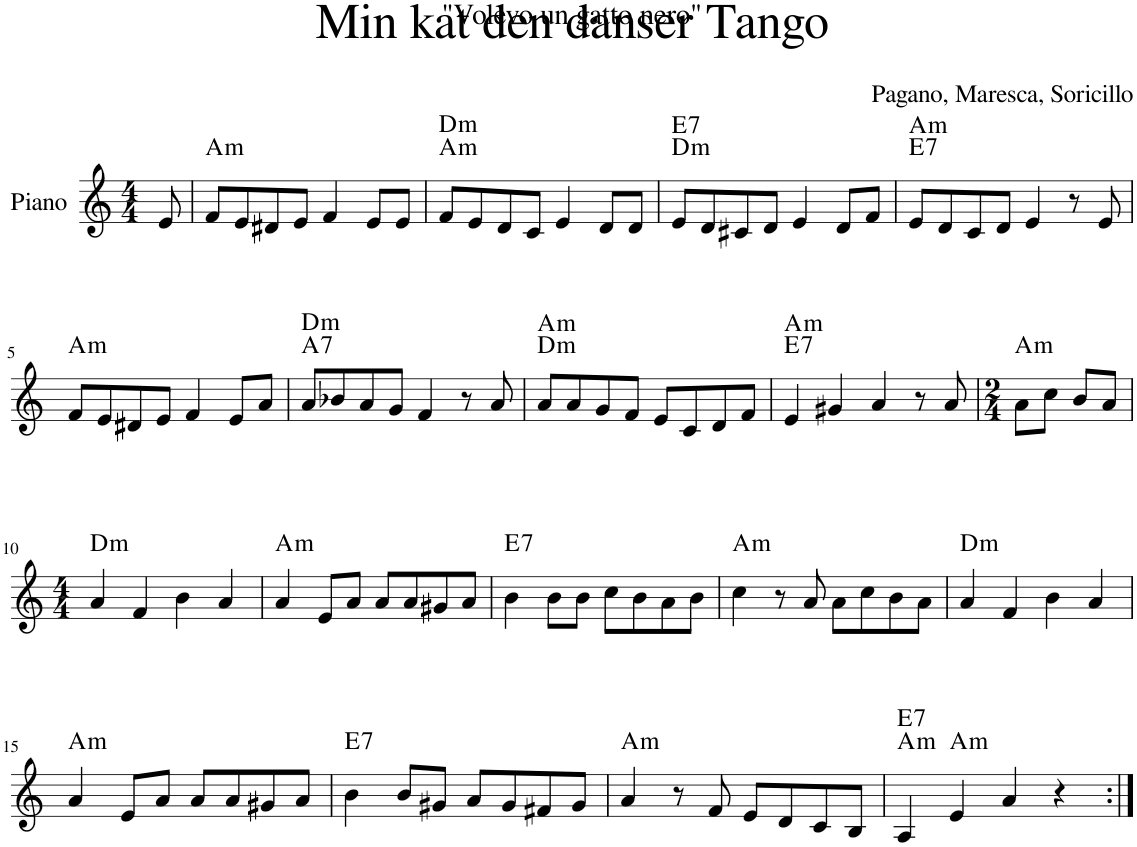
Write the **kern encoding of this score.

**kern	**harte
*part1	*part1
*staff1	*
*I"Piano	*
*I'Pno	*
*clefG2	*
*k[]	*
*M4/4	*
=	=
8e/	.
=1	=1
!	!LO:H:kt=m
8f/L	A:min
8e/	.
8d#X/	.
8e/J	.
4f/	.
8e/L	.
8e/J	.
=2	=2
!	!LO:H:n=1:kt=m
!	!LO:H:n=2:kt=m
8f/L	A:min D:min
8e/	.
8d/	.
8c/J	.
4e/	.
8d/L	.
8d/J	.
=3	=3
!	!LO:H:n=1:kt=m
!	!LO:H:n=2:kt=7
8e/L	D:min E:7
8d/	.
8c#X/	.
8d/J	.
4e/	.
8d/L	.
8f/J	.
=4	=4
!	!LO:H:n=1:kt=7
!	!LO:H:n=2:kt=m
8e/L	E:7 A:min
8d/	.
8c/	.
8d/J	.
4e/	.
8r	.
8e/	.
!!LO:LB:g=z
=5	=5
!	!LO:H:kt=m
8f/L	A:min
8e/	.
8d#X/	.
8e/J	.
4f/	.
8e/L	.
8a/J	.
=6	=6
!	!LO:H:n=1:kt=7
!	!LO:H:n=2:kt=m
8a/L	A:7 D:min
8b-X/	.
8a/	.
8g/J	.
4f/	.
8r	.
8a/	.
=7	=7
!	!LO:H:n=1:kt=m
!	!LO:H:n=2:kt=m
8a/L	D:min A:min
8a/	.
8g/	.
8f/J	.
8e/L	.
8c/	.
8d/	.
8f/J	.
=8	=8
!	!LO:H:n=1:kt=7
!	!LO:H:n=2:kt=m
4e/	E:7 A:min
4g#X/	.
4a/	.
8r	.
8a/	.
=9	=9
*M2/4	*
!	!LO:H:kt=m
8a\L	A:min
8cc\J	.
8b/L	.
8a/J	.
!!LO:LB:g=z
=10	=10
*M4/4	*
!	!LO:H:kt=m
4a/	D:min
4f/	.
4b\	.
4a/	.
=11	=11
!	!LO:H:kt=m
4a/	A:min
8e/L	.
8a/J	.
8a/L	.
8a/	.
8g#X/	.
8a/J	.
=12	=12
!	!LO:H:kt=7
4b\	E:7
8b\L	.
8b\J	.
8cc\L	.
8b\	.
8a\	.
8b\J	.
=13	=13
!	!LO:H:kt=m
4cc\	A:min
8r	.
8a/	.
8a\L	.
8cc\	.
8b\	.
8a\J	.
=14	=14
!	!LO:H:kt=m
4a/	D:min
4f/	.
4b\	.
4a/	.
!!LO:LB:g=z
=15	=15
!	!LO:H:kt=m
4a/	A:min
8e/L	.
8a/J	.
8a/L	.
8a/	.
8g#X/	.
8a/J	.
=16	=16
!	!LO:H:kt=7
4b\	E:7
8b/L	.
8g#X/J	.
8a/L	.
8g#/	.
8f#X/	.
8g#/J	.
=17	=17
!	!LO:H:kt=m
4a/	A:min
8r	.
8f/	.
8e/L	.
8d/	.
8c/	.
8B/J	.
=18	=18
!	!LO:H:n=1:kt=m
!	!LO:H:n=2:kt=7
4A/	A:min E:7
!	!LO:H:kt=m
4e/	A:min
4a/	.
4r	.
=:|!	=:|!
*-	*-
